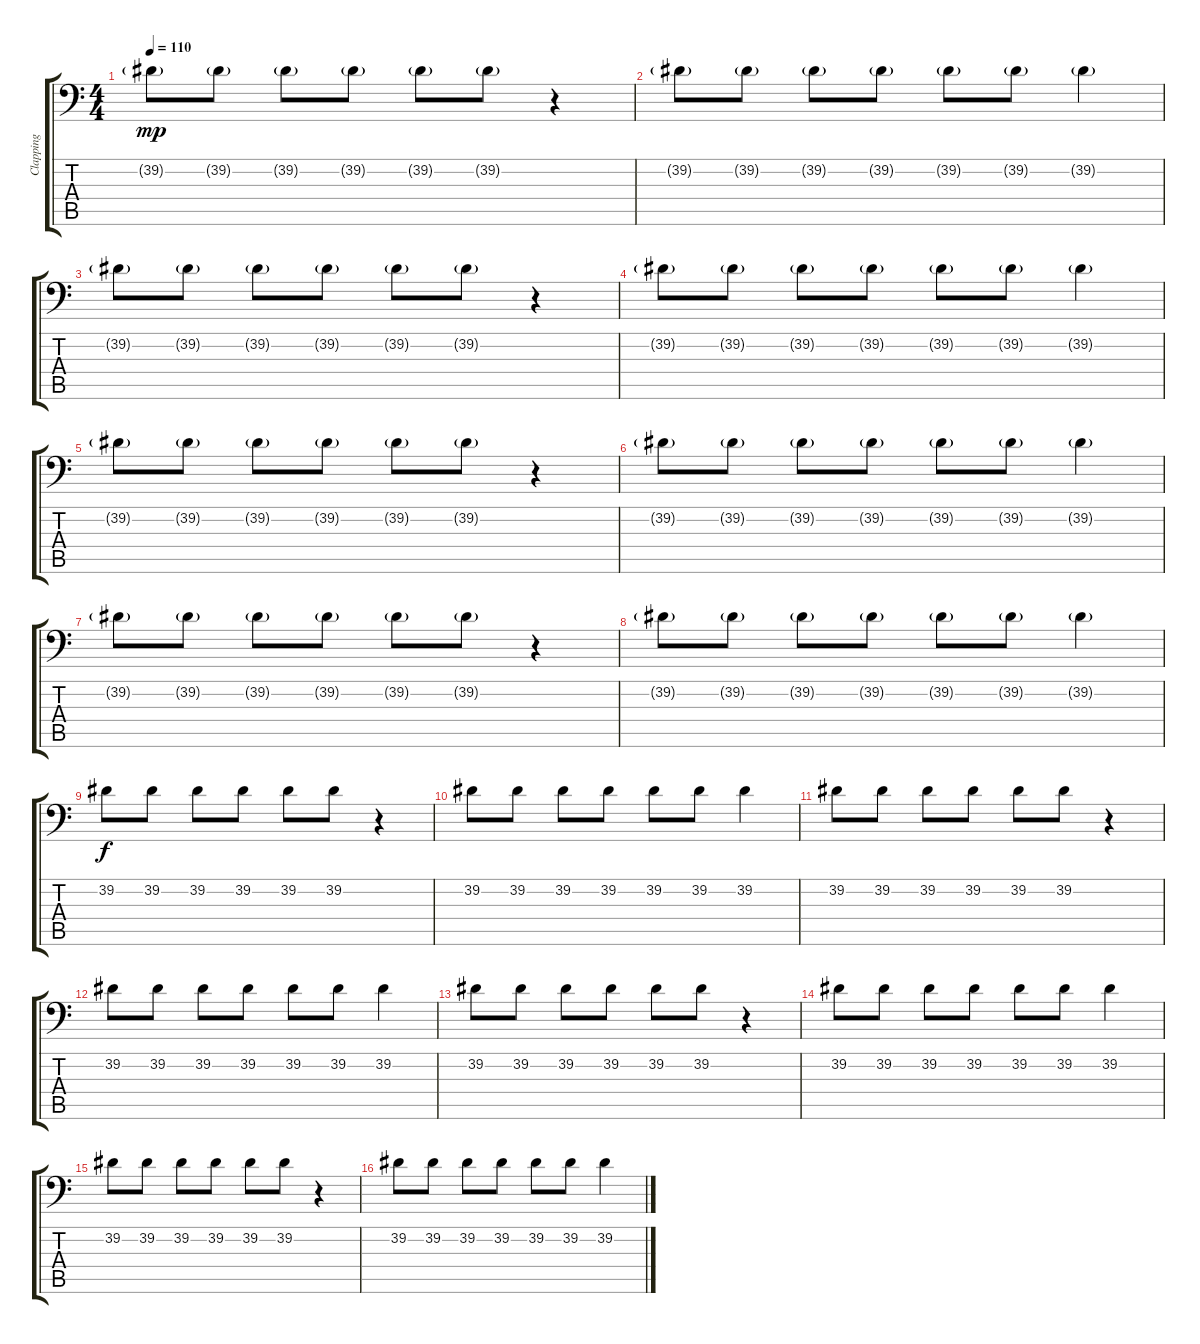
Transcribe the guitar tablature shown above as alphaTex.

\track ("Clapping" "Clapping") {instrument acousticgrandpiano}
\staff {score tabs}
\tuning (C-1 C-1 C-1 C-1 C-1 C-1) {hide}
\ts (4 4)
\tempo 110
\clef f4
\ks c
39.2{g}.8{dy mp} 39.2{g}.8 39.2{g}.8 39.2{g}.8 39.2{g}.8 39.2{g}.8 r.4 |
39.2{g}.8 39.2{g}.8 39.2{g}.8 39.2{g}.8 39.2{g}.8 39.2{g}.8 39.2{g}.4 |
39.2{g}.8 39.2{g}.8 39.2{g}.8 39.2{g}.8 39.2{g}.8 39.2{g}.8 r.4 |
39.2{g}.8 39.2{g}.8 39.2{g}.8 39.2{g}.8 39.2{g}.8 39.2{g}.8 39.2{g}.4 |
39.2{g}.8 39.2{g}.8 39.2{g}.8 39.2{g}.8 39.2{g}.8 39.2{g}.8 r.4 |
39.2{g}.8 39.2{g}.8 39.2{g}.8 39.2{g}.8 39.2{g}.8 39.2{g}.8 39.2{g}.4 |
39.2{g}.8 39.2{g}.8 39.2{g}.8 39.2{g}.8 39.2{g}.8 39.2{g}.8 r.4 |
39.2{g}.8 39.2{g}.8 39.2{g}.8 39.2{g}.8 39.2{g}.8 39.2{g}.8 39.2{g}.4 |
39.2.8{dy f} 39.2.8 39.2.8 39.2.8 39.2.8 39.2.8 r.4 |
39.2.8 39.2.8 39.2.8 39.2.8 39.2.8 39.2.8 39.2.4 |
39.2.8 39.2.8 39.2.8 39.2.8 39.2.8 39.2.8 r.4 |
39.2.8 39.2.8 39.2.8 39.2.8 39.2.8 39.2.8 39.2.4 |
39.2.8 39.2.8 39.2.8 39.2.8 39.2.8 39.2.8 r.4 |
39.2.8 39.2.8 39.2.8 39.2.8 39.2.8 39.2.8 39.2.4 |
39.2.8 39.2.8 39.2.8 39.2.8 39.2.8 39.2.8 r.4 |
39.2.8 39.2.8 39.2.8 39.2.8 39.2.8 39.2.8 39.2.4
